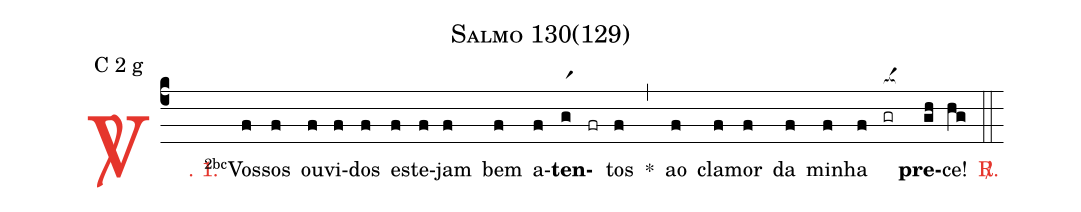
name: Salmo 130(129);
mode: C 2 g;
%%
(c4)

<c><sp>V/</sp>. 1.</c>() <v>\VSup{2bc}</v>Vos(f)sos(f) ou(f)vi(f)dos(f) es(f)te(f)jam(f) bem(f) a(f)<b>ten</b>(gr1)(fr)tos(f) *(,) ao(f) cla(f)mor(f) da(f) mi(f)nha(f) (gr[ocba:1{])<b>pre</b>(gh[ocba:0}])ce!(hg)

<c><sp>R/</sp>.</c>(::)
